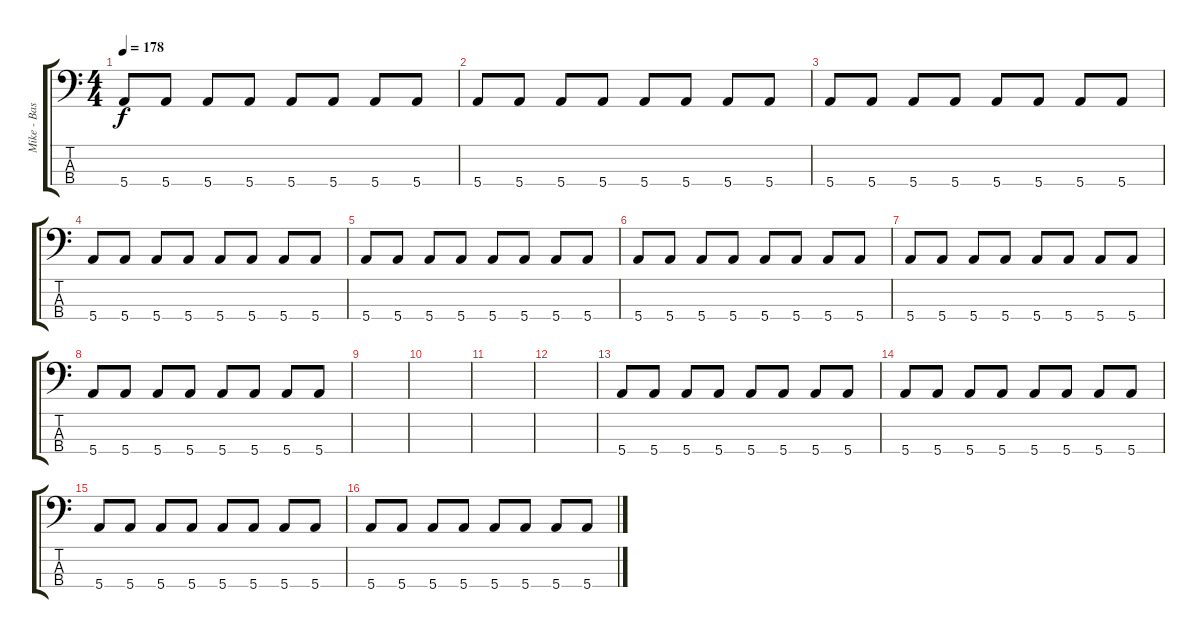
\track ("Mike - Bass" "Mike - Bas") {instrument electricbasspick}
\staff {score tabs}
\tuning (G2 D2 A1 E1) {hide}
\ts (4 4)
\tempo 178
\clef f4
\ks c
5.4.8{dy f} 5.4.8 5.4.8 5.4.8 5.4.8 5.4.8 5.4.8 5.4.8 |
5.4.8 5.4.8 5.4.8 5.4.8 5.4.8 5.4.8 5.4.8 5.4.8 |
5.4.8 5.4.8 5.4.8 5.4.8 5.4.8 5.4.8 5.4.8 5.4.8 |
5.4.8 5.4.8 5.4.8 5.4.8 5.4.8 5.4.8 5.4.8 5.4.8 |
5.4.8 5.4.8 5.4.8 5.4.8 5.4.8 5.4.8 5.4.8 5.4.8 |
5.4.8 5.4.8 5.4.8 5.4.8 5.4.8 5.4.8 5.4.8 5.4.8 |
5.4.8 5.4.8 5.4.8 5.4.8 5.4.8 5.4.8 5.4.8 5.4.8 |
5.4.8 5.4.8 5.4.8 5.4.8 5.4.8 5.4.8 5.4.8 5.4.8 |
|
|
|
|
5.4.8 5.4.8 5.4.8 5.4.8 5.4.8 5.4.8 5.4.8 5.4.8 |
5.4.8 5.4.8 5.4.8 5.4.8 5.4.8 5.4.8 5.4.8 5.4.8 |
5.4.8 5.4.8 5.4.8 5.4.8 5.4.8 5.4.8 5.4.8 5.4.8 |
5.4.8 5.4.8 5.4.8 5.4.8 5.4.8 5.4.8 5.4.8 5.4.8
